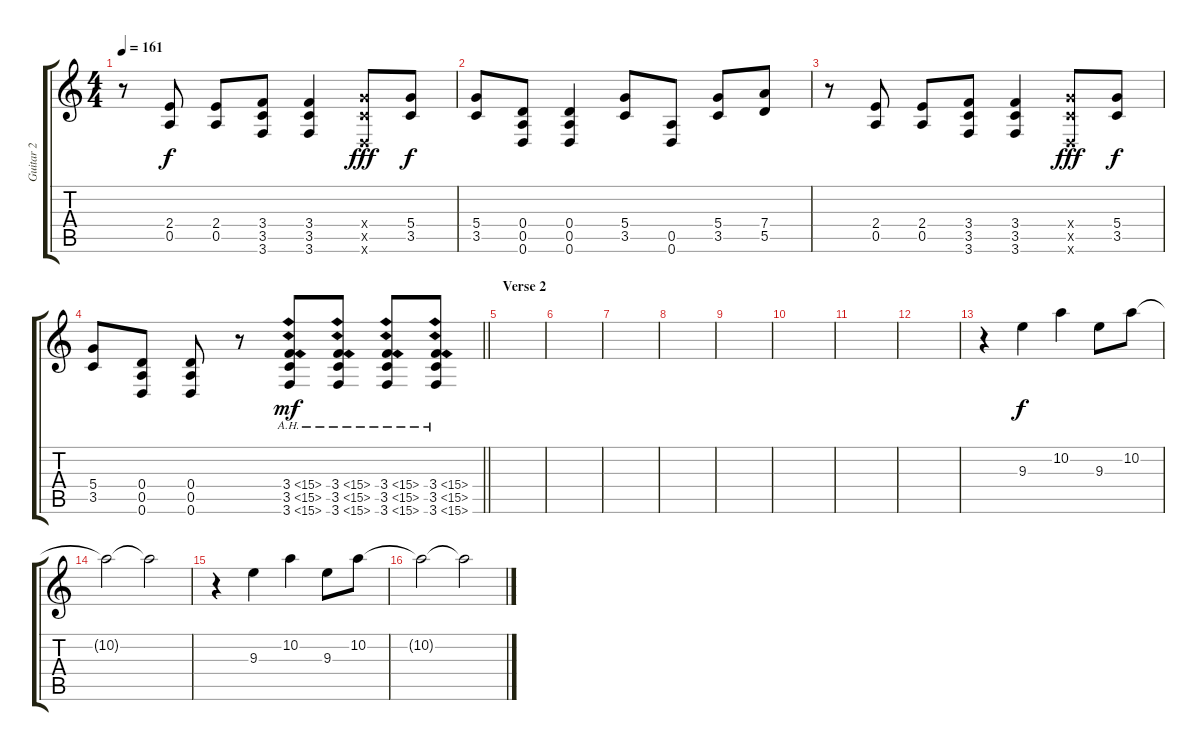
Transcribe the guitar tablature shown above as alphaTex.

\track ("Guitar 2" "Guitar 2") {instrument overdrivenguitar}
\staff {score tabs}
\tuning (E4 B3 G3 D3 A2 D2) {hide}
\ts (4 4)
\tempo 161
\clef g2
\ks c
r.8{dy mf} (2.4 0.5).8{dy f} (2.4 0.5).8 (3.4 3.5 3.6).8 (3.4 3.5 3.6).4 (5.4{x} 3.5{x} 0.6{x}).8{dy fff} (5.4 3.5).8{dy f} |
(5.4 3.5).8 (0.4 0.5 0.6).8 (0.4 0.5 0.6).4 (5.4 3.5).8 (0.5 0.6).8 (5.4 3.5).8 (7.4 5.5).8 |
r.8 (2.4 0.5).8 (2.4 0.5).8 (3.4 3.5 3.6).8 (3.4 3.5 3.6).4 (5.4{x} 3.5{x} 0.6{x}).8{dy fff} (5.4 3.5).8{dy f} |
\barLineRight lightlight
(5.4 3.5).8 (0.4 0.5 0.6).8 (0.4 0.5 0.6).8 r.8 (3.4{ah 12} 3.5{ah 12} 3.6{ah 12}).8{dy mf} (3.4{ah 12} 3.5{ah 12} 3.6{ah 12}).8 (3.4{ah 12} 3.5{ah 12} 3.6{ah 12}).8 (3.4{ah 12} 3.5{ah 12} 3.6{ah 12}).8 |
\section ("" "Verse 2")
|
|
|
|
|
|
|
|
r.4{volume 8 instrument electricguitarclean} 9.3.4{dy f} 10.2.4 9.3.8 10.2.8 |
10.2{t}.2 10.2{t}.2 |
r.4 9.3.4 10.2.4 9.3.8 10.2.8 |
10.2{t}.2 10.2{t}.2
